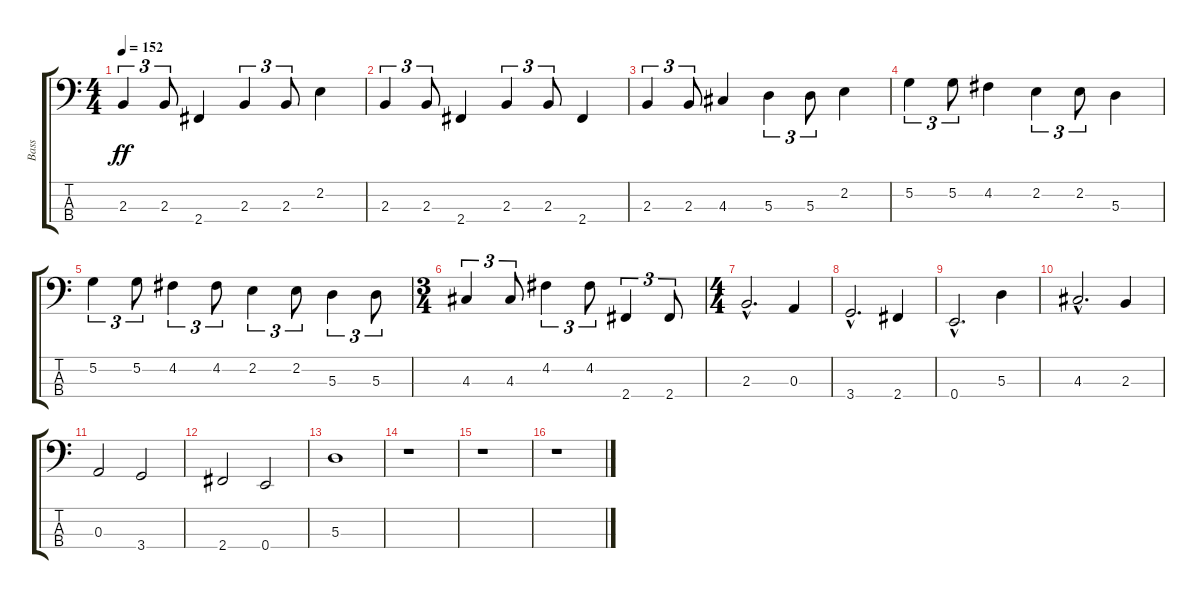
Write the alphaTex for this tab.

\track ("Bass" "Bass") {instrument electricbassfinger}
\staff {score tabs}
\tuning (G2 D2 A1 E1) {hide}
\ts (4 4)
\tempo 152
\clef f4
\ks c
2.3.4{tu (3 2) dy ff} 2.3.8{tu (3 2)} 2.4.4 2.3.4{tu (3 2)} 2.3.8{tu (3 2)} 2.2.4 |
2.3.4{tu (3 2)} 2.3.8{tu (3 2)} 2.4.4 2.3.4{tu (3 2)} 2.3.8{tu (3 2)} 2.4.4 |
2.3.4{tu (3 2)} 2.3.8{tu (3 2)} 4.3.4 5.3.4{tu (3 2)} 5.3.8{tu (3 2)} 2.2.4 |
5.2.4{tu (3 2)} 5.2.8{tu (3 2)} 4.2.4 2.2.4{tu (3 2)} 2.2.8{tu (3 2)} 5.3.4 |
5.2.4{tu (3 2)} 5.2.8{tu (3 2)} 4.2.4{tu (3 2)} 4.2.8{tu (3 2)} 2.2.4{tu (3 2)} 2.2.8{tu (3 2)} 5.3.4{tu (3 2)} 5.3.8{tu (3 2)} |
\ts (3 4)
4.3.4{tu (3 2)} 4.3.8{tu (3 2)} 4.2.4{tu (3 2)} 4.2.8{tu (3 2)} 2.4.4{tu (3 2)} 2.4.8{tu (3 2)} |
\ts (4 4)
2.3{hac}.2{d} 0.3.4 |
3.4{hac}.2{d} 2.4.4 |
0.4{hac}.2{d} 5.3.4 |
4.3{hac}.2{d} 2.3.4 |
0.3.2 3.4.2 |
2.4.2 0.4.2 |
5.3.1 |
r.1 |
r.1 |
r.1
